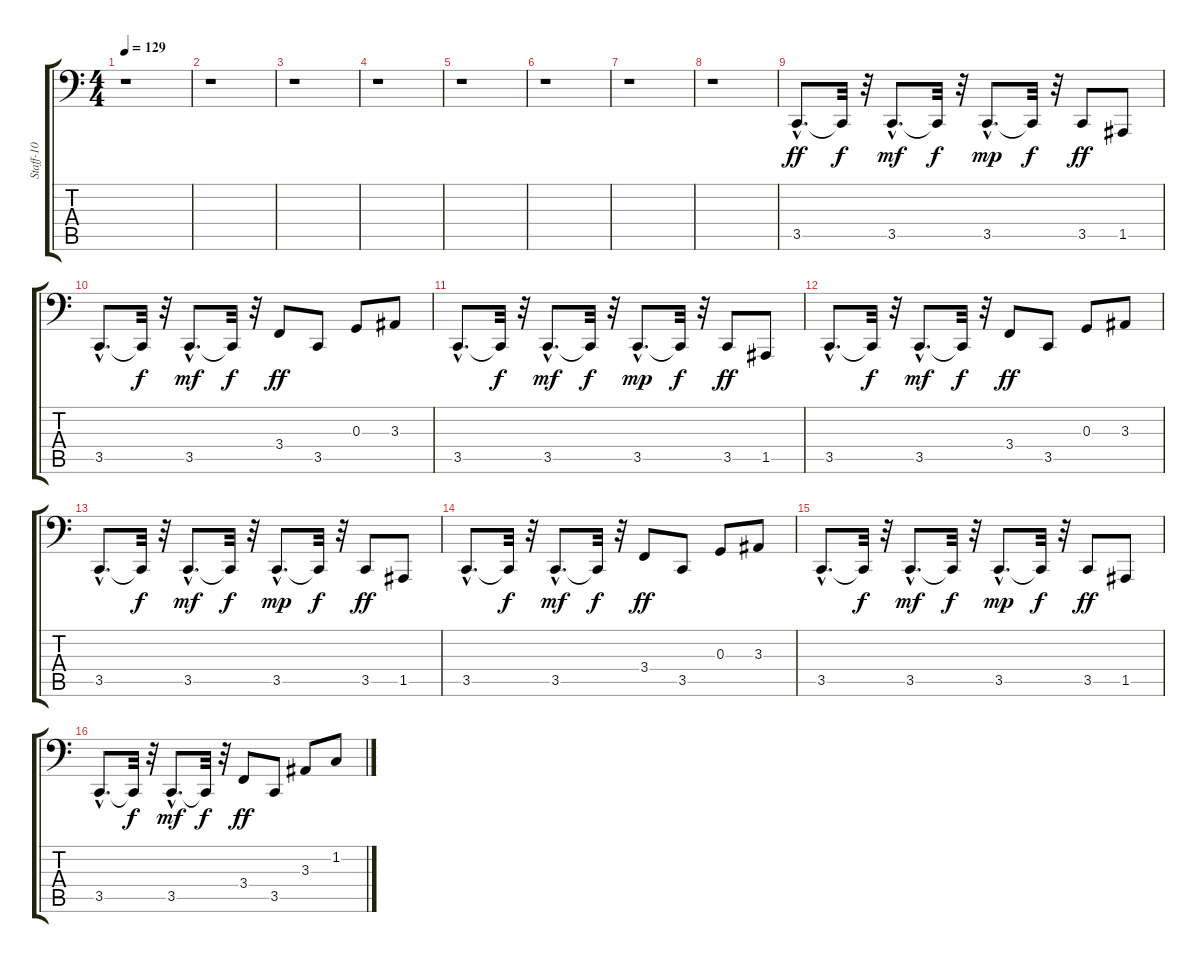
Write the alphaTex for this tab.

\track ("Staff-10" "Staff-10") {instrument pizzicatostrings}
\staff {score tabs}
\tuning (E3 B2 G2 D2 A1 E1) {hide}
\ts (4 4)
\tempo 129
\clef f4
\ks c
r.1{dy ff instrument pizzicatostrings} |
r.1 |
r.1 |
r.1 |
r.1 |
r.1 |
r.1 |
r.1 |
3.5{hac}.8{d instrument pizzicatostrings} 3.5{t}.32{dy f} r.32 3.5{hac}.8{d dy mf} 3.5{t}.32{dy f} r.32 3.5{hac}.8{d dy mp} 3.5{t}.32{dy f} r.32 3.5.8{dy ff} 1.5.8 |
3.5{hac}.8{d} 3.5{t}.32{dy f} r.32 3.5{hac}.8{d dy mf} 3.5{t}.32{dy f} r.32 3.4.8{dy ff} 3.5.8 0.3.8 3.3.8 |
3.5{hac}.8{d} 3.5{t}.32{dy f} r.32 3.5{hac}.8{d dy mf} 3.5{t}.32{dy f} r.32 3.5{hac}.8{d dy mp} 3.5{t}.32{dy f} r.32 3.5.8{dy ff} 1.5.8 |
3.5{hac}.8{d} 3.5{t}.32{dy f} r.32 3.5{hac}.8{d dy mf} 3.5{t}.32{dy f} r.32 3.4.8{dy ff} 3.5.8 0.3.8 3.3.8 |
3.5{hac}.8{d} 3.5{t}.32{dy f} r.32 3.5{hac}.8{d dy mf} 3.5{t}.32{dy f} r.32 3.5{hac}.8{d dy mp} 3.5{t}.32{dy f} r.32 3.5.8{dy ff} 1.5.8 |
3.5{hac}.8{d} 3.5{t}.32{dy f} r.32 3.5{hac}.8{d dy mf} 3.5{t}.32{dy f} r.32 3.4.8{dy ff} 3.5.8 0.3.8 3.3.8 |
3.5{hac}.8{d} 3.5{t}.32{dy f} r.32 3.5{hac}.8{d dy mf} 3.5{t}.32{dy f} r.32 3.5{hac}.8{d dy mp} 3.5{t}.32{dy f} r.32 3.5.8{dy ff} 1.5.8 |
3.5{hac}.8{d} 3.5{t}.32{dy f} r.32 3.5{hac}.8{d dy mf} 3.5{t}.32{dy f} r.32 3.4.8{dy ff} 3.5.8 3.3.8 1.2.8
